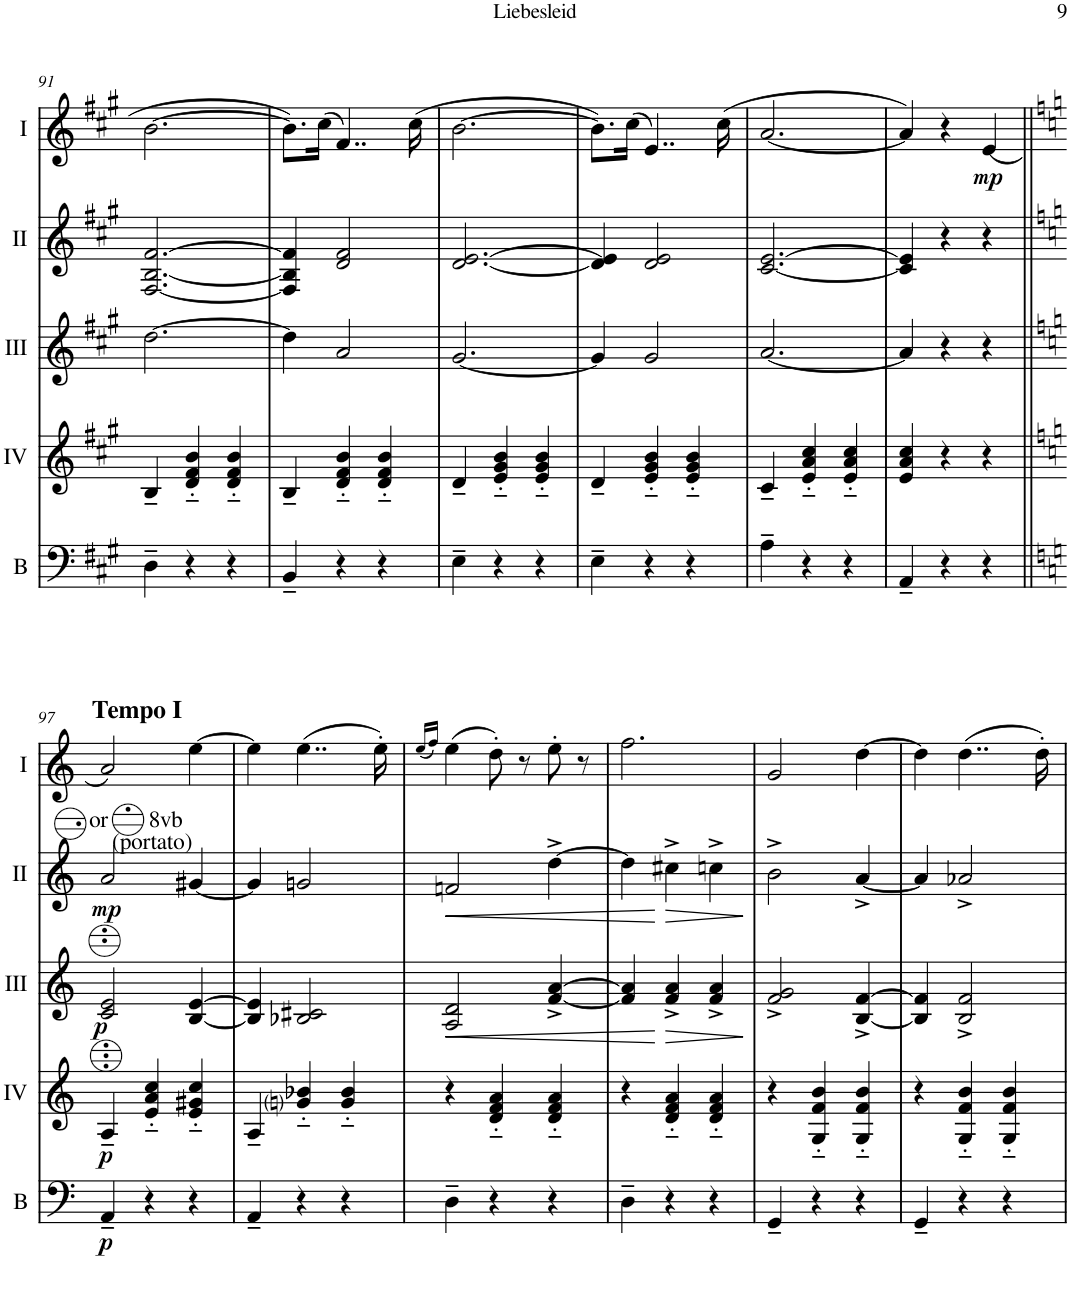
**kern	**dynam	**kern	**dynam	**kern	**dynam	**kern	**dynam	**kern	**dynam
*part5	*part5	*part4	*part4	*part3	*part3	*part2	*part2	*part1	*part1
*staff5	*staff5	*staff4	*staff4	*staff3	*staff3	*staff2	*staff2	*staff1	*staff1
*I"Bass	*	*I"Acc. 4	*	*I"Acc. 3	*	*I"Acc. 2	*	*I"Acc. 1	*
*I'B	*	*	*	*	*	*	*	*	*
!!LO:PB:g=z
*clefF4	*	*clefG2	*	*clefG2	*	*clefG2	*	*clefG2	*
*Trd7c12	*	*Trd7c12	*	*	*	*	*	*	*
*k[f#c#g#]	*	*k[f#c#g#]	*	*k[f#c#g#]	*	*k[f#c#g#]	*	*k[f#c#g#]	*
*M3/4	*	*M3/4	*	*M3/4	*	*M3/4	*	*M3/4	*
=91	=91	=91	=91	=91	=91	=91	=91	=91	=91
4D~\	.	4B~/	.	[2.d\	.	[2.F#/ [2.B/ [2.f#/	.	[2.b\	.
4r	.	4d/'~ 4f#/'~ 4b/'~	.	.	.	.	.	.	.
4r	.	4d/'~ 4f#/'~ 4b/'~	.	.	.	.	.	.	.
=92	=92	=92	=92	=92	=92	=92	=92	=92	=92
4BB~/	.	4B~/	.	4d\]	.	4F#/] 4B/] 4f#/]	.	8.b\L]	.
.	.	.	.	.	.	.	.	(16cc#\Jk	.
4r	.	4d/'~ 4f#/'~ 4b/'~	.	2A/	.	2d/ 2f#/	.	4..f#/)	.
4r	.	4d/'~ 4f#/'~ 4b/'~	.	.	.	.	.	.	.
.	.	.	.	.	.	.	.	(16cc#\	.
=93	=93	=93	=93	=93	=93	=93	=93	=93	=93
4E~\	.	4d~/	.	[2.G#/	.	[2.d/ [2.e/	.	[2.b\	.
4r	.	4e/'~ 4g#/'~ 4b/'~	.	.	.	.	.	.	.
4r	.	4e/'~ 4g#/'~ 4b/'~	.	.	.	.	.	.	.
=94	=94	=94	=94	=94	=94	=94	=94	=94	=94
4E~\	.	4d~/	.	4G#/]	.	4d/] 4e/]	.	8.b\L])	.
.	.	.	.	.	.	.	.	(16cc#\Jk	.
4r	.	4e/'~ 4g#/'~ 4b/'~	.	2G#/	.	2d/ 2e/	.	4..e/)	.
4r	.	4e/'~ 4g#/'~ 4b/'~	.	.	.	.	.	.	.
.	.	.	.	.	.	.	.	(16cc#\	.
=95	=95	=95	=95	=95	=95	=95	=95	=95	=95
4A~\	.	4c#~/	.	[2.A/	.	[2.c#/ [2.e/	.	[2.a/	.
4r	.	4e/'~ 4a/'~ 4cc#/'~	.	.	.	.	.	.	.
4r	.	4e/'~ 4a/'~ 4cc#/'~	.	.	.	.	.	.	.
=96	=96	=96	=96	=96	=96	=96	=96	=96	=96
4AA~/	.	4e/ 4a/ 4cc#/	.	4A/]	.	4c#/] 4e/]	.	4a/])	.
4r	.	4r	.	4r	.	4r	.	4r	.
!	!	!	!	!	!	!	!	!	!LO:DY:b
4r	.	4r	.	4r	.	4r	.	(4e/	mp
!!LO:LB:g=z
=97||	=97||	=97||	=97||	=97||	=97||	=97||	=97||	=97||	=97||
*k[]	*	*k[]	*	*k[]	*	*k[]	*	*k[]	*
!	!	!	!	!	!	!	!	!LO:TX:a:B:t=Tempo I	!
!	!	!	!	!	!	!LO:TX:a:t=or       8vb	!	!	!
!	!	!	!	!	!	!LO:TX:a:t=(portato)	!	!	!
!	!LO:DY:b	!	!LO:DY:b	!	!LO:DY:b	!	!LO:DY:b	!	!
4AA~/	p	4A~/	p	2c/ 2e/	p	2a/	mp	2a/)	.
4r	.	4e/'~ 4a/'~ 4cc/'~	.	.	.	.	.	.	.
4r	.	4e/'~ 4g#X/'~ 4cc/'~	.	[4B/ [4e/	.	[4g#X/	.	[4ee\	.
=98	=98	=98	=98	=98	=98	=98	=98	=98	=98
4AA~/	.	4A~/	.	4B/] 4e/]	.	4g#/]	.	4ee\]	.
4r	.	4gni/'~ 4b-X/'~	.	2B-X/ 2c#X/	.	2gn/	.	(4..ee\	.
4r	.	4g/'~ 4b-/'~	.	.	.	.	.	.	.
.	.	.	.	.	.	.	.	16ee'\)	.
=99	=99	=99	=99	=99	=99	=99	=99	=99	=99
.	.	.	.	.	.	.	.	(16qee/LL	.
.	.	.	.	.	.	.	.	16qff/JJ)	.
!	!	!	!	!	!LO:HP:b	!	!LO:HP:b	!	!
4D~\	.	4r	.	2A/ 2d/	<	2fn/	<	(4ee\	.
4r	.	4d/'~ 4f/'~ 4a/'~	.	.	.	.	.	8dd'\)	.
.	.	.	.	.	.	.	.	8r	.
4r	.	4d/'~ 4f/'~ 4a/'~	.	[4f/^ [4a/^	.	[4dd^\	.	8ee'\	.
.	.	.	.	.	.	.	.	8r	.
=100	=100	=100	=100	=100	=100	=100	=100	=100	=100
4D~\	.	4r	.	4f/] 4a/]	.	4dd\]	.	2.ff\	.
!	!	!	!	!	!LO:HP:n=1:b	!	!LO:HP:n=1:b	!	!
4r	.	4d/'~ 4f/'~ 4a/'~	.	4f/^ 4a/^	[ >	4cc#X^\	[ >	.	.
4r	.	4d/'~ 4f/'~ 4a/'~	.	4f/^ 4a/^	.	4ccn^\	.	.	.
.	.	.	.	.	]	.	]	.	.
=101	=101	=101	=101	=101	=101	=101	=101	=101	=101
4GG~/	.	4r	.	2f/^ 2g/^	.	2b^\	.	2g/	.
4r	.	4G/'~ 4f/'~ 4b/'~	.	.	.	.	.	.	.
4r	.	4G/'~ 4f/'~ 4b/'~	.	[4B/^ [4f/^	.	[4a^/	.	[4dd\	.
=102	=102	=102	=102	=102	=102	=102	=102	=102	=102
4GG~/	.	4r	.	4B/] 4f/]	.	4a/]	.	4dd\]	.
4r	.	4G/'~ 4f/'~ 4b/'~	.	2B/^ 2f/^	.	2a-X^/	.	(4..dd\	.
4r	.	4G/'~ 4f/'~ 4b/'~	.	.	.	.	.	.	.
.	.	.	.	.	.	.	.	16dd'\)	.
=	=	=	=	=	=	=	=	=	=
*-	*-	*-	*-	*-	*-	*-	*-	*-	*-
